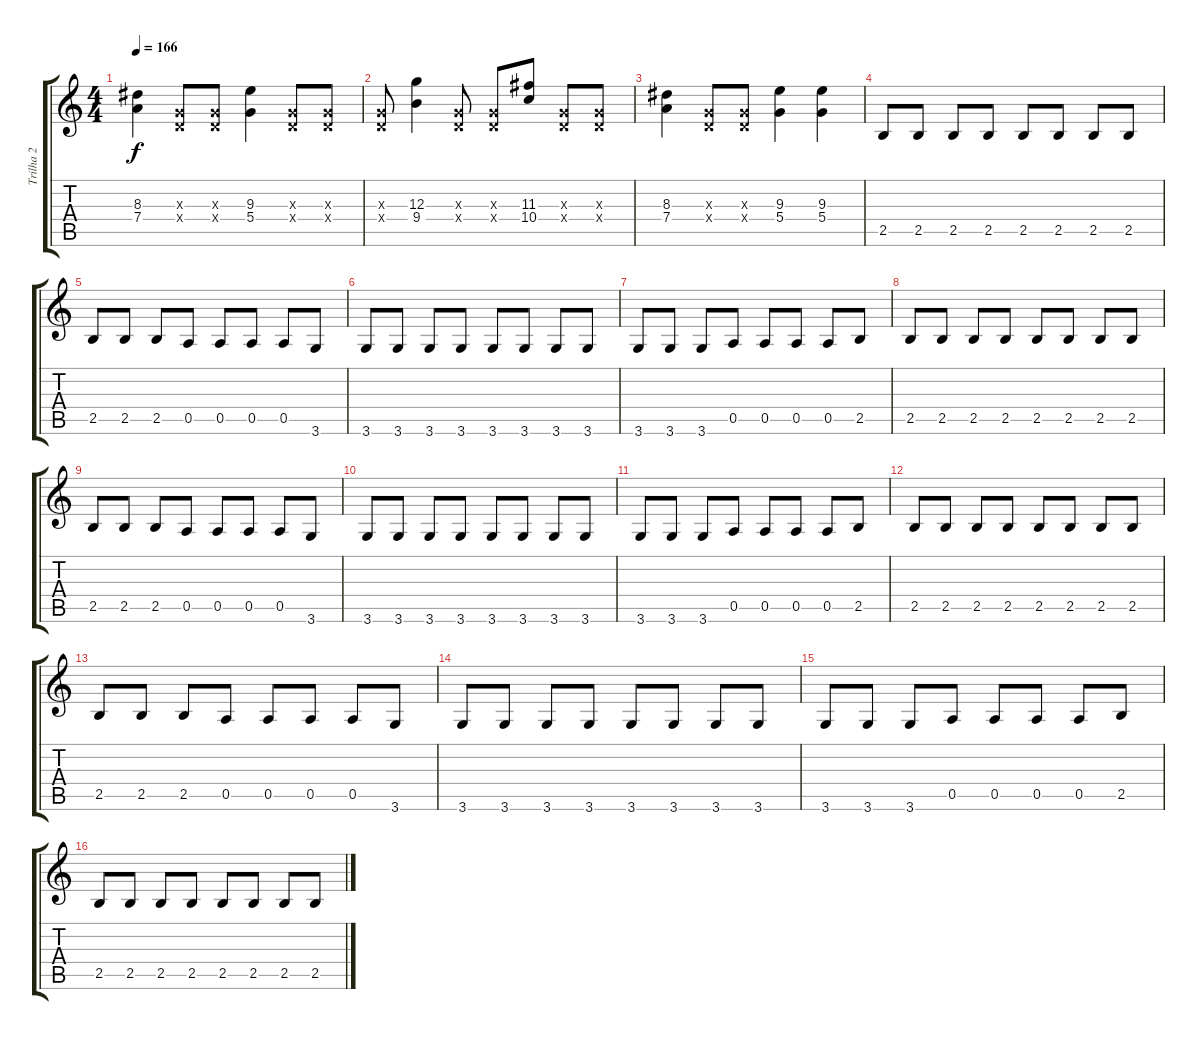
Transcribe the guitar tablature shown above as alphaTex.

\track ("Trilha 2" "Trilha 2") {instrument distortionguitar}
\staff {score tabs}
\tuning (E4 B3 G3 D3 A2 E2) {hide}
\ts (4 4)
\tempo 166
\clef g2
\ks c
(8.3 7.4).4{dy f} (0.3{x} 0.4{x}).8 (0.3{x} 0.4{x}).8 (9.3 5.4).4 (0.3{x} 0.4{x}).8 (0.3{x} 0.4{x}).8 |
(0.3{x} 0.4{x}).8 (12.3 9.4).4 (0.3{x} 0.4{x}).8 (0.3{x} 0.4{x}).8 (11.3 10.4).8 (0.3{x} 0.4{x}).8 (0.3{x} 0.4{x}).8 |
(8.3 7.4).4 (0.3{x} 0.4{x}).8 (0.3{x} 0.4{x}).8 (9.3 5.4).4 (9.3 5.4).4 |
2.5.8 2.5.8 2.5.8 2.5.8 2.5.8 2.5.8 2.5.8 2.5.8 |
2.5.8 2.5.8 2.5.8 0.5.8 0.5.8 0.5.8 0.5.8 3.6.8 |
3.6.8 3.6.8 3.6.8 3.6.8 3.6.8 3.6.8 3.6.8 3.6.8 |
3.6.8 3.6.8 3.6.8 0.5.8 0.5.8 0.5.8 0.5.8 2.5.8 |
2.5.8 2.5.8 2.5.8 2.5.8 2.5.8 2.5.8 2.5.8 2.5.8 |
2.5.8 2.5.8 2.5.8 0.5.8 0.5.8 0.5.8 0.5.8 3.6.8 |
3.6.8 3.6.8 3.6.8 3.6.8 3.6.8 3.6.8 3.6.8 3.6.8 |
3.6.8 3.6.8 3.6.8 0.5.8 0.5.8 0.5.8 0.5.8 2.5.8 |
2.5.8 2.5.8 2.5.8 2.5.8 2.5.8 2.5.8 2.5.8 2.5.8 |
2.5.8 2.5.8 2.5.8 0.5.8 0.5.8 0.5.8 0.5.8 3.6.8 |
3.6.8 3.6.8 3.6.8 3.6.8 3.6.8 3.6.8 3.6.8 3.6.8 |
3.6.8 3.6.8 3.6.8 0.5.8 0.5.8 0.5.8 0.5.8 2.5.8 |
2.5.8 2.5.8 2.5.8 2.5.8 2.5.8 2.5.8 2.5.8 2.5.8
